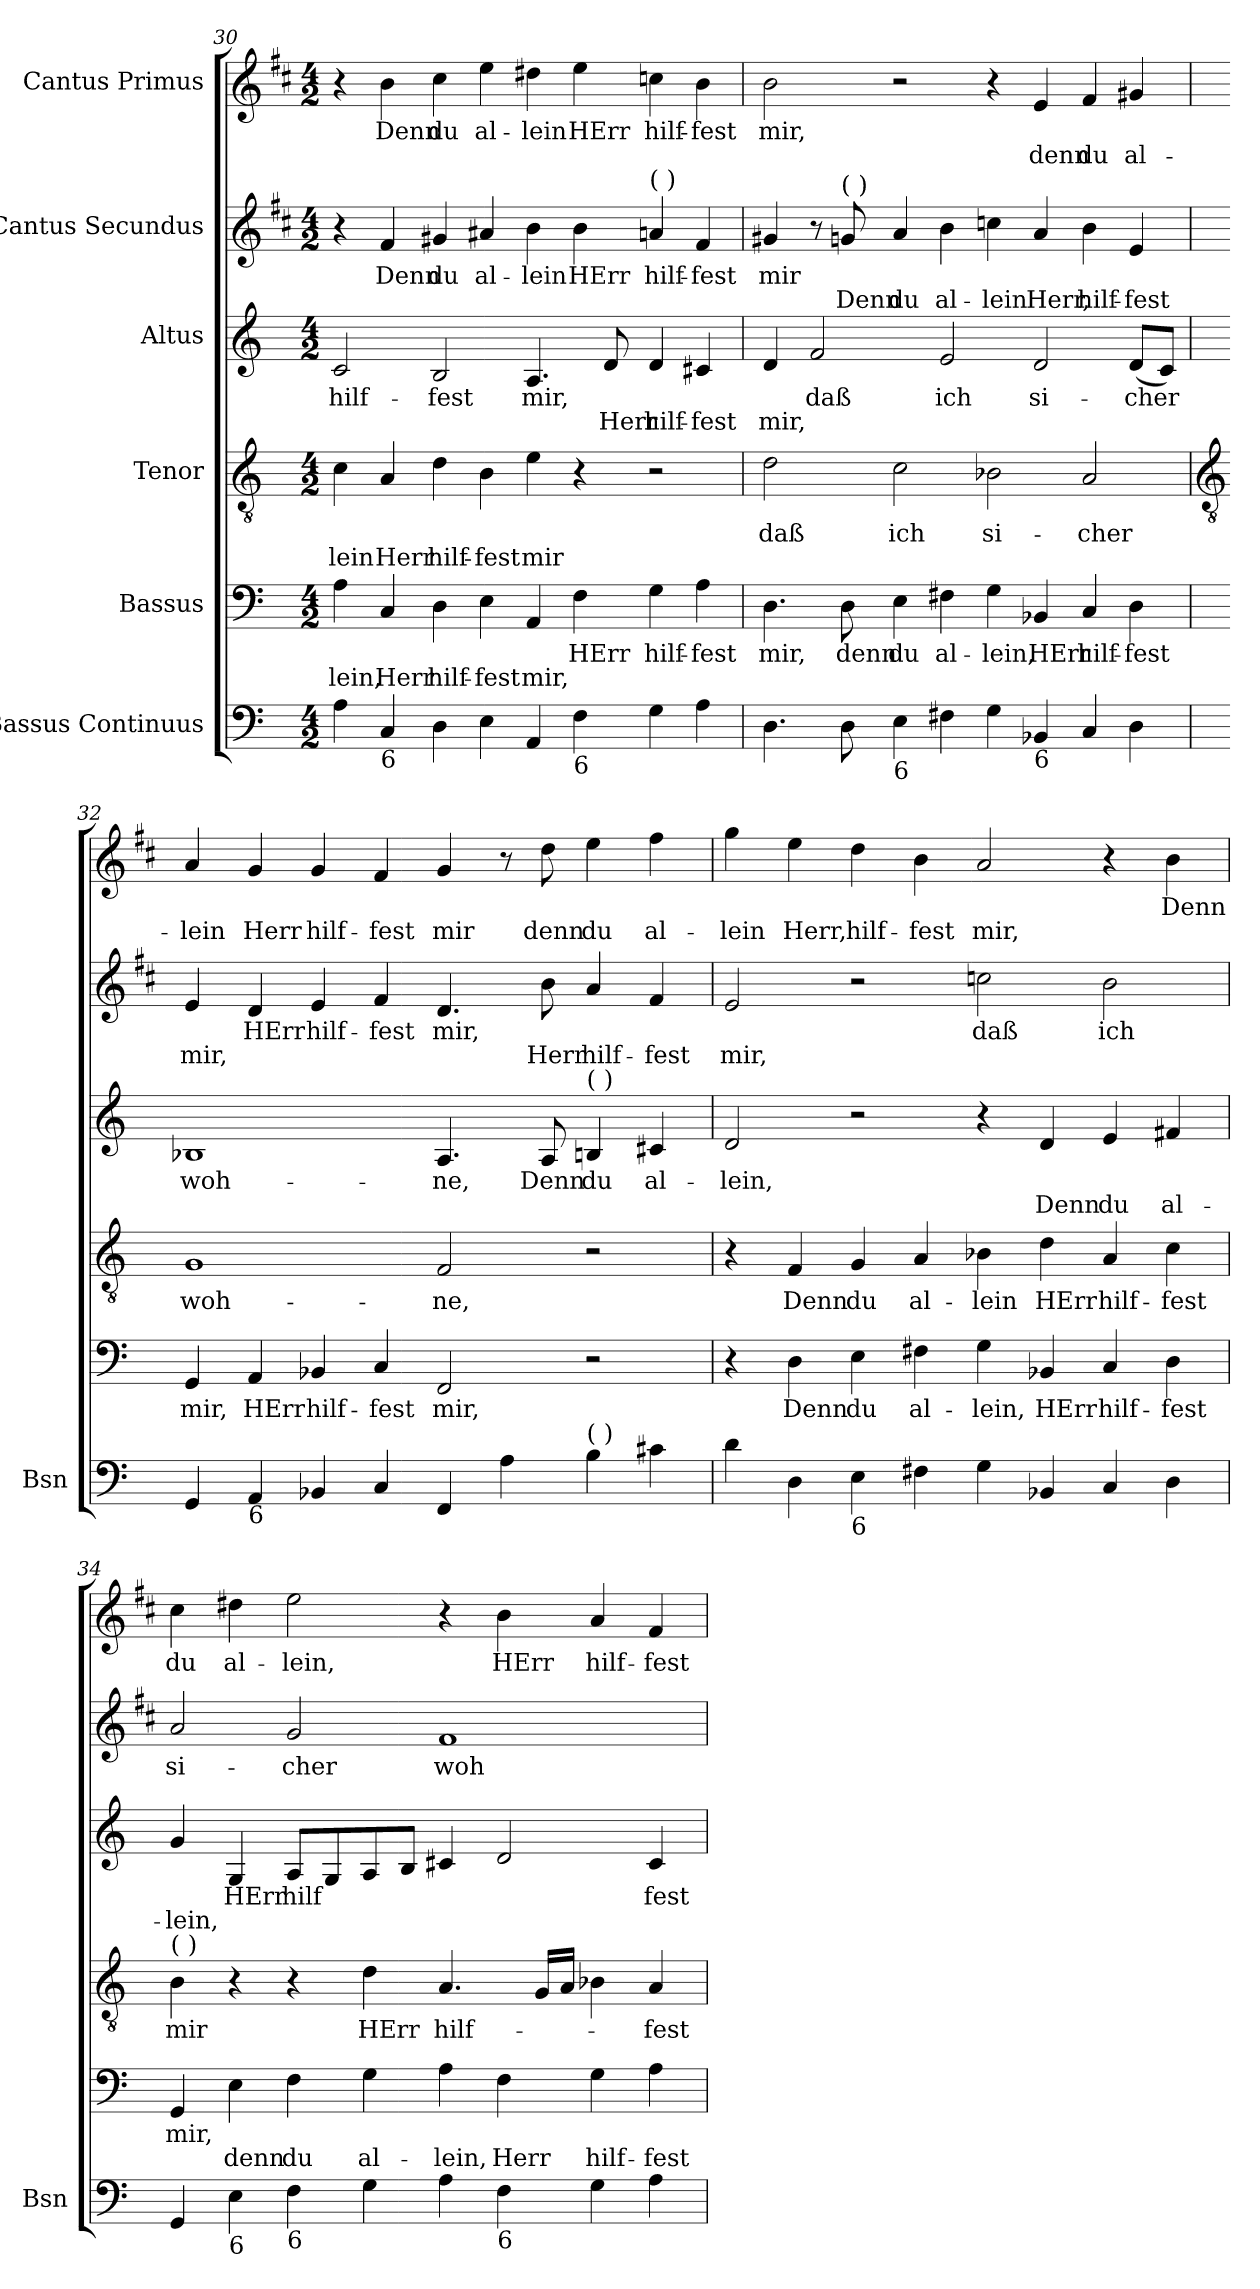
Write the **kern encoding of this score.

**kern	**kern	**text	**text	**kern	**text	**text	**kern	**text	**text	**kern	**text	**text	**kern	**text	**text
*part6	*part5	*part5	*part5	*part4	*part4	*part4	*part3	*part3	*part3	*part2	*part2	*part2	*part1	*part1	*part1
*staff6	*staff5	*staff5	*staff5	*staff4	*staff4	*staff4	*staff3	*staff3	*staff3	*staff2	*staff2	*staff2	*staff1	*staff1	*staff1
*I"Bassus Continuus	*I"Bassus	*	*	*I"Tenor	*	*	*I"Altus	*	*	*I"Cantus Secundus	*	*	*I"Cantus Primus	*	*
*I'Bsn	*	*	*	*	*	*	*	*	*	*	*	*	*	*	*
*clefF4	*clefF4	*	*	*clefGv2	*	*	*clefG2	*	*	*clefG2	*	*	*clefG2	*	*
*	*	*	*	*	*	*	*	*	*	*ITrd1c2	*	*	*ITrd1c2	*	*
*k[]	*k[]	*	*	*k[]	*	*	*k[]	*	*	*k[]	*	*	*k[]	*	*
*C:	*C:	*	*	*C:	*	*	*C:	*	*	*C:	*	*	*C:	*	*
*M4/2	*M4/2	*	*	*M4/2	*	*	*M4/2	*	*	*M4/2	*	*	*M4/2	*	*
=30	=30	=30	=30	=30	=30	=30	=30	=30	=30	=30	=30	=30	=30	=30	=30
!	!	!	!LO:LY:b	!	!	!LO:LY:b	!	!LO:LY:b	!	!	!	!	!	!	!
4A	4A	.	-lein,	4c	.	-lein	2c	hilf-	.	4r	.	.	4r	.	.
!LO:TX:b:t=6	!	!	!	!	!	!	!	!	!	!	!	!	!	!	!
!	!	!	!LO:LY:b	!	!	!LO:LY:b	!	!	!	!	!LO:LY:b	!	!	!LO:LY:b	!
4C	4C	.	Herr	4A	.	Herr	.	.	.	4e	Denn	.	4a	Denn	.
!	!	!	!LO:LY:b	!	!	!LO:LY:b	!	!LO:LY:b	!	!	!LO:LY:b	!	!	!LO:LY:b	!
4D	4D	.	hilf-	4d	.	hilf-	2B	-fest	.	4f#X	du	.	4b	du	.
!	!	!	!LO:LY:b	!	!	!LO:LY:b	!	!	!	!	!LO:LY:b	!	!	!LO:LY:b	!
4E	4E	.	-fest	4B	.	-fest	.	.	.	4g#X	al-	.	4dd	al-	.
!	!	!	!LO:LY:b	!	!	!LO:LY:b	!	!LO:LY:b	!	!	!LO:LY:b	!	!	!LO:LY:b	!
4AA	4AA	.	mir,	4e	.	mir	4.A	mir,	.	4a	-lein	.	4cc#X	-lein	.
!LO:TX:b:t=6	!	!	!	!	!	!	!	!	!	!	!	!	!	!	!
!	!	!LO:LY:b	!	!	!	!	!	!	!	!	!LO:LY:b	!	!	!LO:LY:b	!
4F	4F	HErr	.	4r	.	.	.	.	.	4a	HErr	.	4dd	HErr	.
!	!	!	!	!	!	!	!	!	!LO:LY:b	!	!	!	!	!	!
.	.	.	.	.	.	.	8d	.	Herr	.	.	.	.	.	.
!	!	!	!	!	!	!	!	!	!	!LO:TX:a:t=(  )	!	!	!	!	!
!	!	!LO:LY:b	!	!	!	!	!	!	!LO:LY:b	!	!LO:LY:b	!	!	!LO:LY:b	!
4G	4G	hilf-	.	2r	.	.	4d	.	hilf-	4g	hilf-	.	4b-X	hilf-	.
!	!	!LO:LY:b	!	!	!	!	!	!	!LO:LY:b	!	!LO:LY:b	!	!	!LO:LY:b	!
4A	4A	-fest	.	.	.	.	4c#X	.	-fest	4e	-fest	.	4a	-fest	.
=31	=31	=31	=31	=31	=31	=31	=31	=31	=31	=31	=31	=31	=31	=31	=31
!	!	!LO:LY:b	!	!	!LO:LY:b	!	!	!	!LO:LY:b	!	!LO:LY:b	!	!	!LO:LY:b	!
4.D	4.D	mir,	.	2d	daß	.	4d	.	mir,	4f#X	mir	.	2a	mir,	.
!	!	!	!	!	!	!	!	!LO:LY:b	!	!	!	!	!	!	!
.	.	.	.	.	.	.	2f	daß	.	8r	.	.	.	.	.
!	!	!	!	!	!	!	!	!	!	!LO:TX:a:t=(  )	!	!	!	!	!
!	!	!LO:LY:b	!	!	!	!	!	!	!	!	!	!LO:LY:b	!	!	!
8D	8D	denn	.	.	.	.	.	.	.	8f	.	Denn	.	.	.
!LO:TX:b:t=6	!	!	!	!	!	!	!	!	!	!	!	!	!	!	!
!	!	!LO:LY:b	!	!	!LO:LY:b	!	!	!	!	!	!	!LO:LY:b	!	!	!
4E	4E	du	.	2c	ich	.	.	.	.	4g	.	du	2r	.	.
!	!	!LO:LY:b	!	!	!	!	!	!LO:LY:b	!	!	!	!LO:LY:b	!	!	!
4F#X	4F#X	al-	.	.	.	.	2e	ich	.	4a	.	al-	.	.	.
!	!	!LO:LY:b	!	!	!LO:LY:b	!	!	!	!	!	!	!LO:LY:b	!	!	!
4G	4G	-lein,	.	2B-X	si-	.	.	.	.	4b-X	.	-lein	4r	.	.
!LO:TX:b:t=6	!	!	!	!	!	!	!	!	!	!	!	!	!	!	!
!	!	!LO:LY:b	!	!	!	!	!	!LO:LY:b	!	!	!	!LO:LY:b	!	!	!LO:LY:b
4BB-X	4BB-X	HErr	.	.	.	.	2d	si-	.	4g	.	Herr,	4d	.	denn
!	!	!LO:LY:b	!	!	!LO:LY:b	!	!	!	!	!	!	!LO:LY:b	!	!	!LO:LY:b
4C	4C	hilf-	.	2A	-cher	.	.	.	.	4a	.	hilf-	4e	.	du
!	!	!LO:LY:b	!	!	!	!	!	!LO:LY:b	!	!	!	!LO:LY:b	!	!	!LO:LY:b
4D	4D	-fest	.	.	.	.	(<8dL	-cher	.	4d	.	-fest	4f#X	.	al-
.	.	.	.	.	.	.	8cJ)	.	.	.	.	.	.	.	.
!!LO:LB:g=z
=32	=32	=32	=32	=32	=32	=32	=32	=32	=32	=32	=32	=32	=32	=32	=32
*	*	*	*	*clefGv2	*	*	*	*	*	*	*	*	*	*	*
!	!	!LO:LY:b	!	!	!LO:LY:b	!	!	!LO:LY:b	!	!	!	!LO:LY:b	!	!	!LO:LY:b
4GG	4GG	mir,	.	1G	woh-	.	1B-X	woh-	.	4d	.	mir,	4g	.	-lein
!LO:TX:b:t=6	!	!	!	!	!	!	!	!	!	!	!	!	!	!	!
!	!	!LO:LY:b	!	!	!	!	!	!	!	!	!LO:LY:b	!	!	!	!LO:LY:b
4AA	4AA	HErr	.	.	.	.	.	.	.	4c	HErr	.	4f	.	Herr
!	!	!LO:LY:b	!	!	!	!	!	!	!	!	!LO:LY:b	!	!	!	!LO:LY:b
4BB-X	4BB-X	hilf-	.	.	.	.	.	.	.	4d	hilf-	.	4f	.	hilf-
!	!	!LO:LY:b	!	!	!	!	!	!	!	!	!LO:LY:b	!	!	!	!LO:LY:b
4C	4C	-fest	.	.	.	.	.	.	.	4e	-fest	.	4e	.	-fest
!	!	!LO:LY:b	!	!	!LO:LY:b	!	!	!LO:LY:b	!	!	!LO:LY:b	!	!	!	!LO:LY:b
4FF	2FF	mir,	.	2F	-ne,	.	4.A	-ne,	.	4.c	mir,	.	4f	.	mir
4A	.	.	.	.	.	.	.	.	.	.	.	.	8r	.	.
!	!	!	!	!	!	!	!	!LO:LY:b	!	!	!	!LO:LY:b	!	!	!LO:LY:b
.	.	.	.	.	.	.	8A	Denn	.	8a	.	Herr	8cc	.	denn
!	!	!	!	!	!	!	!LO:TX:a:t=(  )	!	!	!	!	!	!	!	!
!LO:TX:a:t=(  )	!	!	!	!	!	!	!	!	!	!	!	!	!	!	!
!	!	!	!	!	!	!	!	!LO:LY:b	!	!	!	!LO:LY:b	!	!	!LO:LY:b
4B	2r	.	.	2r	.	.	4B	du	.	4g	.	hilf-	4dd	.	du
!	!	!	!	!	!	!	!	!LO:LY:b	!	!	!	!LO:LY:b	!	!	!LO:LY:b
4c#X	.	.	.	.	.	.	4c#X	al-	.	4e	.	-fest	4ee	.	al-
=33	=33	=33	=33	=33	=33	=33	=33	=33	=33	=33	=33	=33	=33	=33	=33
!	!	!	!	!	!	!	!	!LO:LY:b	!	!	!	!LO:LY:b	!	!	!LO:LY:b
4d	4r	.	.	4r	.	.	2d	-lein,	.	2d	.	mir,	4ff	.	-lein
!	!	!LO:LY:b	!	!	!LO:LY:b	!	!	!	!	!	!	!	!	!	!LO:LY:b
4D	4D	Denn	.	4F	Denn	.	.	.	.	.	.	.	4dd	.	Herr,
!LO:TX:b:t=6	!	!	!	!	!	!	!	!	!	!	!	!	!	!	!
!	!	!LO:LY:b	!	!	!LO:LY:b	!	!	!	!	!	!	!	!	!	!LO:LY:b
4E	4E	du	.	4G	du	.	2r	.	.	2r	.	.	4cc	.	hilf-
!	!	!LO:LY:b	!	!	!LO:LY:b	!	!	!	!	!	!	!	!	!	!LO:LY:b
4F#X	4F#X	al-	.	4A	al-	.	.	.	.	.	.	.	4a	.	-fest
!	!	!LO:LY:b	!	!	!LO:LY:b	!	!	!	!	!	!LO:LY:b	!	!	!	!LO:LY:b
4G	4G	-lein,	.	4B-X	-lein	.	4r	.	.	2b-X	daß	.	2g	.	mir,
!	!	!LO:LY:b	!	!	!LO:LY:b	!	!	!	!LO:LY:b	!	!	!	!	!	!
4BB-X	4BB-X	HErr	.	4d	HErr	.	4d	.	Denn	.	.	.	.	.	.
!	!	!LO:LY:b	!	!	!LO:LY:b	!	!	!	!LO:LY:b	!	!LO:LY:b	!	!	!	!
4C	4C	hilf-	.	4A	hilf-	.	4e	.	du	2a	ich	.	4r	.	.
!	!	!LO:LY:b	!	!	!LO:LY:b	!	!	!	!LO:LY:b	!	!	!	!	!LO:LY:b	!
4D	4D	-fest	.	4c	-fest	.	4f#X	.	al-	.	.	.	4a	Denn	.
=34	=34	=34	=34	=34	=34	=34	=34	=34	=34	=34	=34	=34	=34	=34	=34
!	!	!	!	!LO:TX:a:t=(  )	!	!	!	!	!	!	!	!	!	!	!
!	!	!LO:LY:b	!	!	!LO:LY:b	!	!	!	!LO:LY:b	!	!LO:LY:b	!	!	!LO:LY:b	!
4GG	4GG	mir,	.	4B	mir	.	4g	.	-lein,	2g	si-	.	4b	du	.
!LO:TX:b:t=6	!	!	!	!	!	!	!	!	!	!	!	!	!	!	!
!	!	!	!LO:LY:b	!	!	!	!	!LO:LY:b	!	!	!	!	!	!LO:LY:b	!
4E	4E	.	denn	4r	.	.	4G	HErr	.	.	.	.	4cc#X	al-	.
!LO:TX:b:t=6	!	!	!	!	!	!	!	!	!	!	!	!	!	!	!
!	!	!	!LO:LY:b	!	!	!	!	!LO:LY:b	!	!	!LO:LY:b	!	!	!LO:LY:b	!
4F	4F	.	du	4r	.	.	8AL	hilf	.	2f	-cher	.	2dd	-lein,	.
.	.	.	.	.	.	.	8G	.	.	.	.	.	.	.	.
!	!	!	!LO:LY:b	!	!LO:LY:b	!	!	!	!	!	!	!	!	!	!
4G	4G	.	al-	4d	HErr	.	8A	.	.	.	.	.	.	.	.
.	.	.	.	.	.	.	8BJ	.	.	.	.	.	.	.	.
!	!	!	!LO:LY:b	!	!LO:LY:b	!	!	!	!	!	!LO:LY:b	!	!	!	!
4A	4A	.	-lein,	4.A	hilf-	.	4c#X	.	.	1e	woh-	.	4r	.	.
!LO:TX:b:t=6	!	!	!	!	!	!	!	!	!	!	!	!	!	!	!
!	!	!	!LO:LY:b	!	!	!	!	!	!	!	!	!	!	!LO:LY:b	!
4F	4F	.	Herr	.	.	.	2d	.	.	.	.	.	4a	HErr	.
.	.	.	.	16GLL	.	.	.	.	.	.	.	.	.	.	.
.	.	.	.	16AJJ	.	.	.	.	.	.	.	.	.	.	.
!	!	!	!LO:LY:b	!	!	!	!	!	!	!	!	!	!	!LO:LY:b	!
4G	4G	.	hilf-	4B-X	.	.	.	.	.	.	.	.	4g	hilf-	.
!	!	!	!LO:LY:b	!	!LO:LY:b	!	!	!LO:LY:b	!	!	!	!	!	!LO:LY:b	!
4A	4A	.	-fest	4A	-fest	.	4c#	fest	.	.	.	.	4e	-fest	.
=	=	=	=	=	=	=	=	=	=	=	=	=	=	=	=
*-	*-	*-	*-	*-	*-	*-	*-	*-	*-	*-	*-	*-	*-	*-	*-
